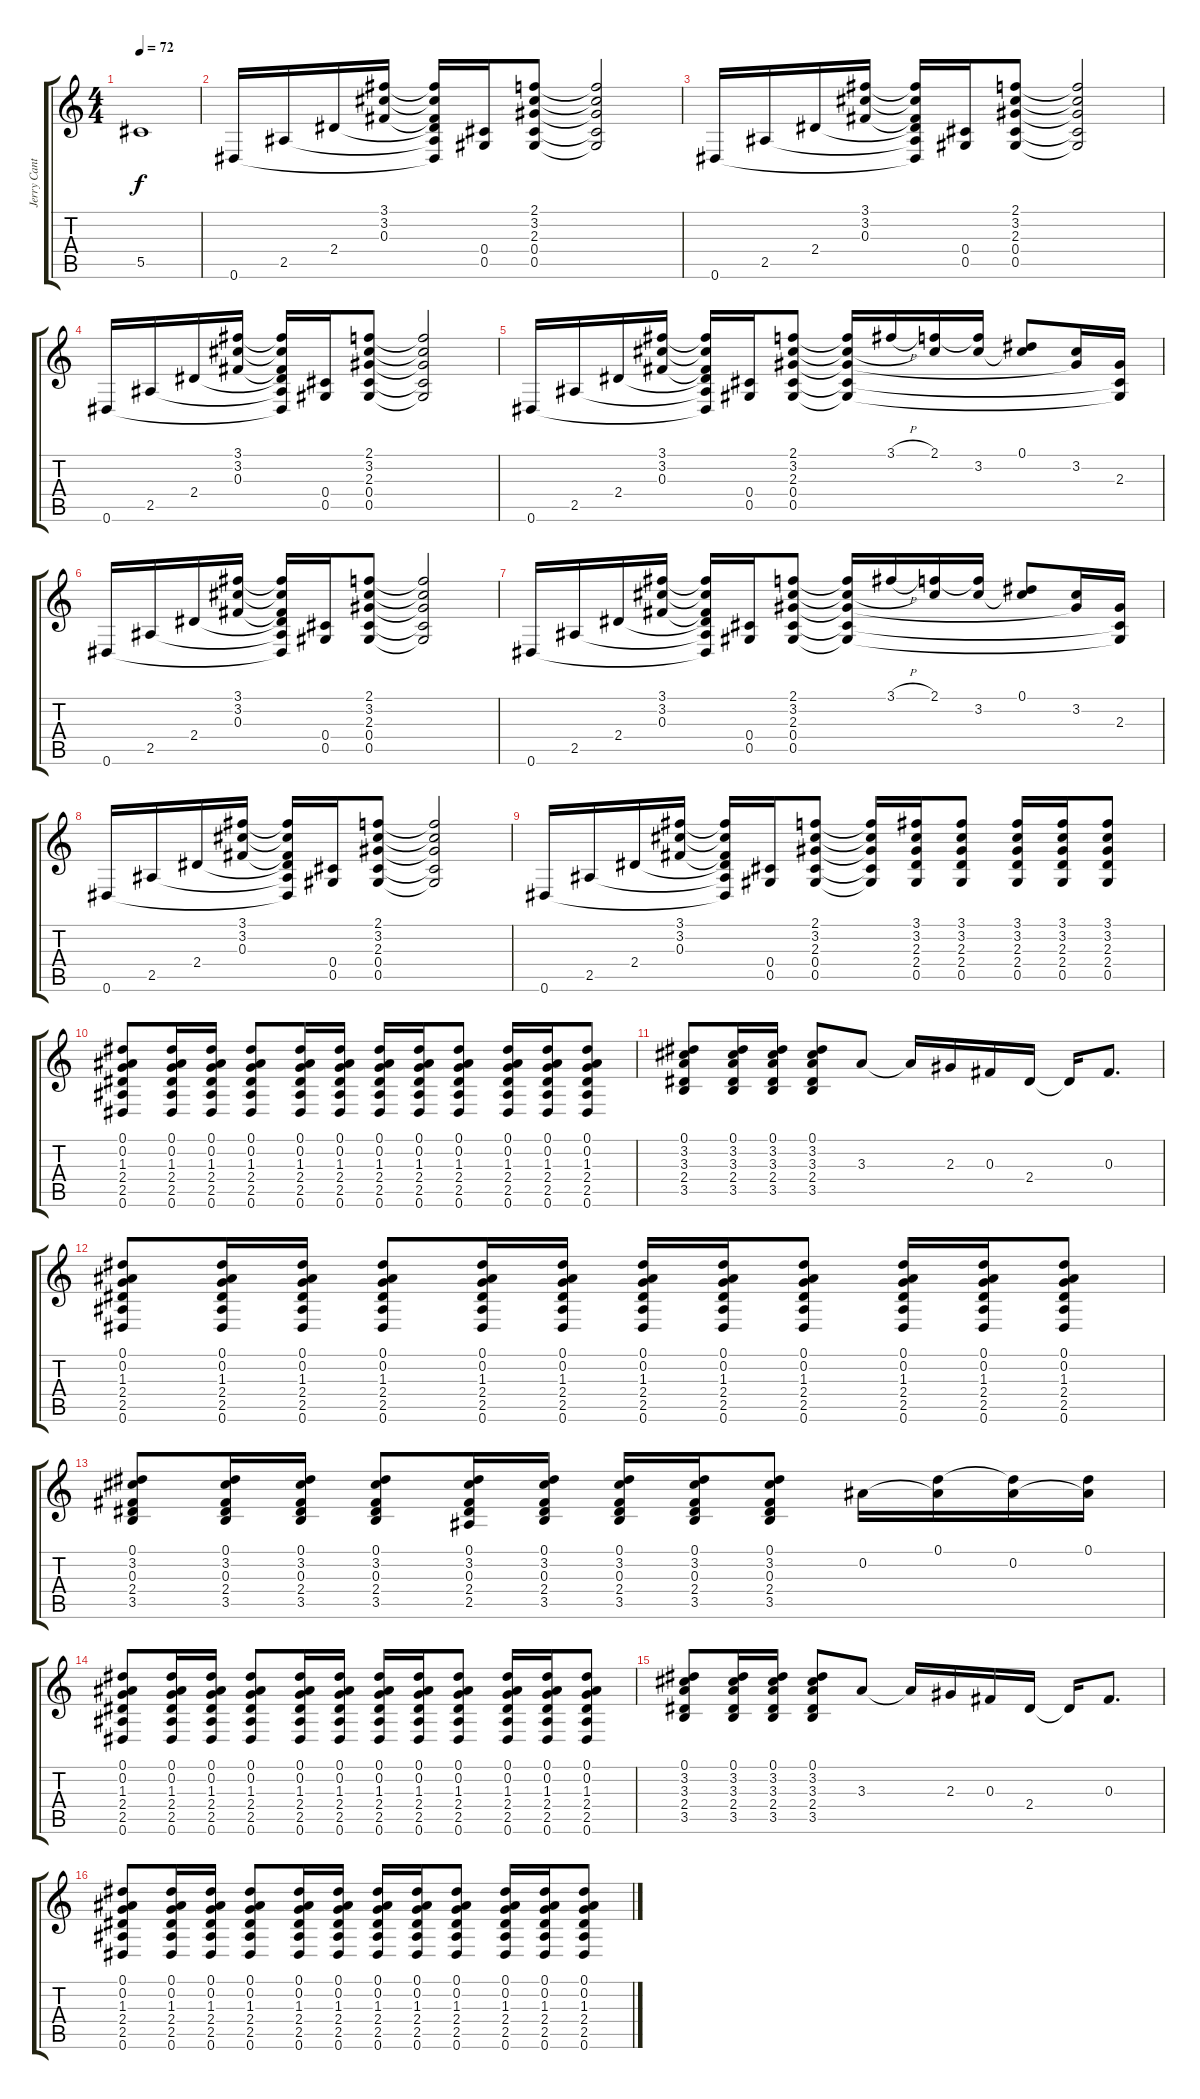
\track ("Jerry Cantrell - Guitar 4 - Clean" "Jerry Cant") {instrument electricguitarclean}
\staff {score tabs}
\tuning (Eb4 Bb3 Gb3 Db3 Ab2 Eb2) {hide}
\ts (4 4)
\tempo 72
\clef g2
\ks c
5.5{t}.1{dy f} |
0.6.16 2.5.16 2.4.16 (3.1 3.2 0.3).16 (3.1{t} 3.2{t} 0.3{t} 2.4{t} 2.5{t} 0.6{t}).16 (0.4 0.5).16 (2.1 3.2 2.3 0.4 0.5).8 (2.1{t} 3.2{t} 2.3{t} 0.4{t} 0.5{t}).2 |
0.6.16 2.5.16 2.4.16 (3.1 3.2 0.3).16 (3.1{t} 3.2{t} 0.3{t} 2.4{t} 2.5{t} 0.6{t}).16 (0.4 0.5).16 (2.1 3.2 2.3 0.4 0.5).8 (2.1{t} 3.2{t} 2.3{t} 0.4{t} 0.5{t}).2 |
0.6.16 2.5.16 2.4.16 (3.1 3.2 0.3).16 (3.1{t} 3.2{t} 0.3{t} 2.4{t} 2.5{t} 0.6{t}).16 (0.4 0.5).16 (2.1 3.2 2.3 0.4 0.5).8 (2.1{t} 3.2{t} 2.3{t} 0.4{t} 0.5{t}).2 |
0.6.16 2.5.16 2.4.16 (3.1 3.2 0.3).16 (3.1{t} 3.2{t} 0.3{t} 2.4{t} 2.5{t} 0.6{t}).16 (0.4 0.5).16 (2.1 3.2 2.3 0.4 0.5).8 (2.1{t} 3.2{t} 2.3{t} 0.4{t} 0.5{t}).16 3.1{h}.16 (2.1 3.2{t}).16 (2.1{t} 3.2).16 (0.1 3.2{t}).8 (3.2 2.3{t}).16 (2.3 0.4{t} 0.5{t}).16 |
0.6.16 2.5.16 2.4.16 (3.1 3.2 0.3).16 (3.1{t} 3.2{t} 0.3{t} 2.4{t} 2.5{t} 0.6{t}).16 (0.4 0.5).16 (2.1 3.2 2.3 0.4 0.5).8 (2.1{t} 3.2{t} 2.3{t} 0.4{t} 0.5{t}).2 |
0.6.16 2.5.16 2.4.16 (3.1 3.2 0.3).16 (3.1{t} 3.2{t} 0.3{t} 2.4{t} 2.5{t} 0.6{t}).16 (0.4 0.5).16 (2.1 3.2 2.3 0.4 0.5).8 (2.1{t} 3.2{t} 2.3{t} 0.4{t} 0.5{t}).16 3.1{h}.16 (2.1 3.2{t}).16 (2.1{t} 3.2).16 (0.1 3.2{t}).8 (3.2 2.3{t}).16 (2.3 0.4{t} 0.5{t}).16 |
0.6.16 2.5.16 2.4.16 (3.1 3.2 0.3).16 (3.1{t} 3.2{t} 0.3{t} 2.4{t} 2.5{t} 0.6{t}).16 (0.4 0.5).16 (2.1 3.2 2.3 0.4 0.5).8 (2.1{t} 3.2{t} 2.3{t} 0.4{t} 0.5{t}).2 |
0.6.16 2.5.16 2.4.16 (3.1 3.2 0.3).16 (3.1{t} 3.2{t} 0.3{t} 2.4{t} 2.5{t} 0.6{t}).16 (0.4 0.5).16 (2.1 3.2 2.3 0.4 0.5).8 (2.1{t} 3.2{t} 2.3{t} 0.4{t} 0.5{t}).16 (3.1 3.2 2.3 2.4 0.5).16 (3.1 3.2 2.3 2.4 0.5).8 (3.1 3.2 2.3 2.4 0.5).16 (3.1 3.2 2.3 2.4 0.5).16 (3.1 3.2 2.3 2.4 0.5).8 |
(0.1 0.2 1.3 2.4 2.5 0.6).8 (0.1 0.2 1.3 2.4 2.5 0.6).16 (0.1 0.2 1.3 2.4 2.5 0.6).16 (0.1 0.2 1.3 2.4 2.5 0.6).8 (0.1 0.2 1.3 2.4 2.5 0.6).16 (0.1 0.2 1.3 2.4 2.5 0.6).16 (0.1 0.2 1.3 2.4 2.5 0.6).16 (0.1 0.2 1.3 2.4 2.5 0.6).16 (0.1 0.2 1.3 2.4 2.5 0.6).8 (0.1 0.2 1.3 2.4 2.5 0.6).16 (0.1 0.2 1.3 2.4 2.5 0.6).16 (0.1 0.2 1.3 2.4 2.5 0.6).8 |
(0.1 3.2 3.3 2.4 3.5).8 (0.1 3.2 3.3 2.4 3.5).16 (0.1 3.2 3.3 2.4 3.5).16 (0.1 3.2 3.3 2.4 3.5).8 3.3.8 3.3{t}.16 2.3.16 0.3.16 2.4.16 2.4{t}.16 0.3.8{d} |
(0.1 0.2 1.3 2.4 2.5 0.6).8 (0.1 0.2 1.3 2.4 2.5 0.6).16 (0.1 0.2 1.3 2.4 2.5 0.6).16 (0.1 0.2 1.3 2.4 2.5 0.6).8 (0.1 0.2 1.3 2.4 2.5 0.6).16 (0.1 0.2 1.3 2.4 2.5 0.6).16 (0.1 0.2 1.3 2.4 2.5 0.6).16 (0.1 0.2 1.3 2.4 2.5 0.6).16 (0.1 0.2 1.3 2.4 2.5 0.6).8 (0.1 0.2 1.3 2.4 2.5 0.6).16 (0.1 0.2 1.3 2.4 2.5 0.6).16 (0.1 0.2 1.3 2.4 2.5 0.6).8 |
(0.1 3.2 0.3 2.4 3.5).8 (0.1 3.2 0.3 2.4 3.5).16 (0.1 3.2 0.3 2.4 3.5).16 (0.1 3.2 0.3 2.4 3.5).8 (0.1 3.2 0.3 2.4 2.5).16 (0.1 3.2 0.3 2.4 3.5).16 (0.1 3.2 0.3 2.4 3.5).16 (0.1 3.2 0.3 2.4 3.5).16 (0.1 3.2 0.3 2.4 3.5).8 0.2.16 (0.1 0.2{t}).16 (0.1{t} 0.2).16 (0.1 0.2{t}).16 |
(0.1 0.2 1.3 2.4 2.5 0.6).8 (0.1 0.2 1.3 2.4 2.5 0.6).16 (0.1 0.2 1.3 2.4 2.5 0.6).16 (0.1 0.2 1.3 2.4 2.5 0.6).8 (0.1 0.2 1.3 2.4 2.5 0.6).16 (0.1 0.2 1.3 2.4 2.5 0.6).16 (0.1 0.2 1.3 2.4 2.5 0.6).16 (0.1 0.2 1.3 2.4 2.5 0.6).16 (0.1 0.2 1.3 2.4 2.5 0.6).8 (0.1 0.2 1.3 2.4 2.5 0.6).16 (0.1 0.2 1.3 2.4 2.5 0.6).16 (0.1 0.2 1.3 2.4 2.5 0.6).8 |
(0.1 3.2 3.3 2.4 3.5).8 (0.1 3.2 3.3 2.4 3.5).16 (0.1 3.2 3.3 2.4 3.5).16 (0.1 3.2 3.3 2.4 3.5).8 3.3.8 3.3{t}.16 2.3.16 0.3.16 2.4.16 2.4{t}.16 0.3.8{d} |
(0.1 0.2 1.3 2.4 2.5 0.6).8 (0.1 0.2 1.3 2.4 2.5 0.6).16 (0.1 0.2 1.3 2.4 2.5 0.6).16 (0.1 0.2 1.3 2.4 2.5 0.6).8 (0.1 0.2 1.3 2.4 2.5 0.6).16 (0.1 0.2 1.3 2.4 2.5 0.6).16 (0.1 0.2 1.3 2.4 2.5 0.6).16 (0.1 0.2 1.3 2.4 2.5 0.6).16 (0.1 0.2 1.3 2.4 2.5 0.6).8 (0.1 0.2 1.3 2.4 2.5 0.6).16 (0.1 0.2 1.3 2.4 2.5 0.6).16 (0.1 0.2 1.3 2.4 2.5 0.6).8
